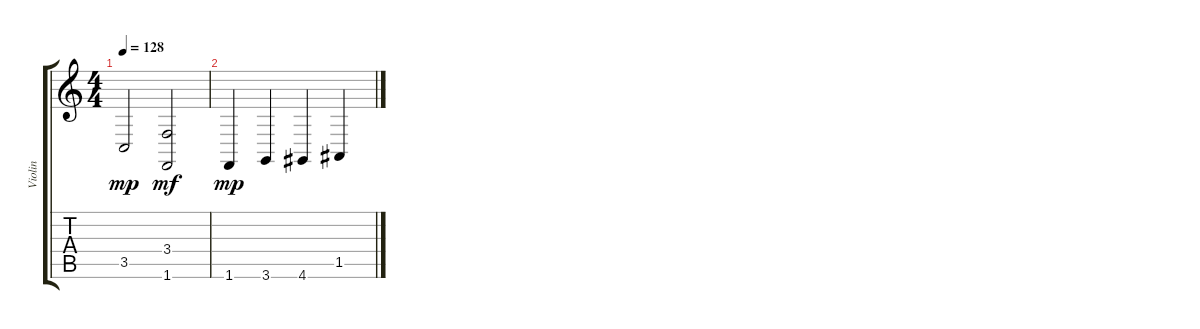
\track ("Violin" "Violin") {instrument violin}
\staff {score tabs}
\tuning (E4 B3 G3 D3 A2 E2) {hide}
\ts (4 4)
\tempo 128
\clef g2
\ks c
3.5.2{dy mp} (3.4 1.6).2{dy mf} |
1.6.4{dy mp} 3.6.4 4.6.4 1.5.4
